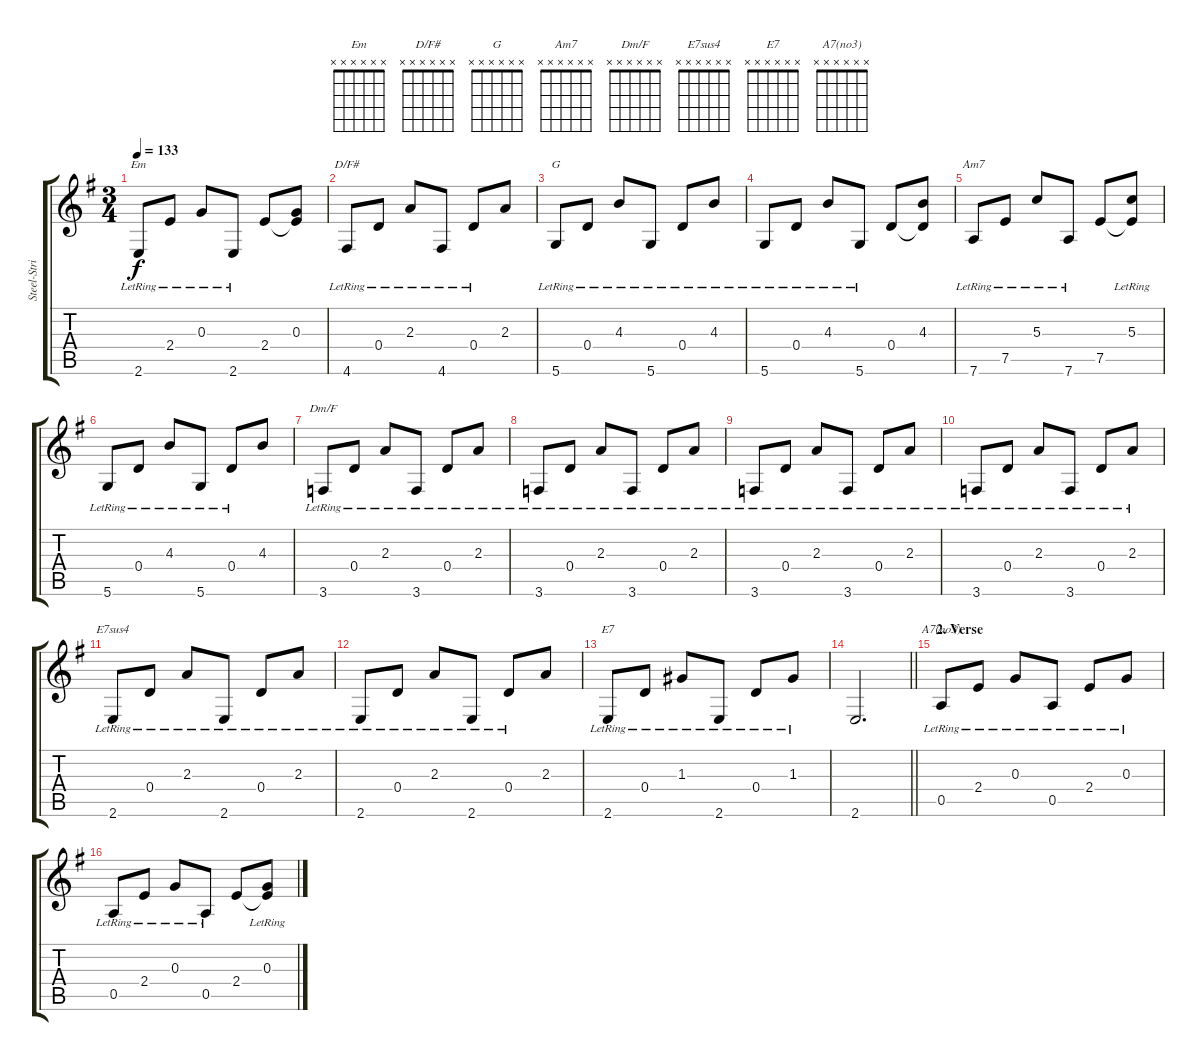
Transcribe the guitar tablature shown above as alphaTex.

\track ("Steel-Strined Acoustic" "Steel-Stri") {instrument acousticguitarsteel}
\staff {score tabs}
\tuning (E4 B3 G3 D3 A2 D2) {hide}
\chord ("Em" x x x x x x)
\chord ("D/F#" x x x x x x)
\chord ("G" x x x x x x)
\chord ("Am7" x x x x x x)
\chord ("Dm/F" x x x x x x)
\chord ("E7sus4" x x x x x x)
\chord ("E7" x x x x x x)
\chord ("A7(no3)" x x x x x x)
\ts (3 4)
\tempo 133
\clef g2
\ks eminor
2.6{lr}.8{ch "Em" dy f} 2.4{lr}.8 0.3{lr}.8 2.6{lr}.8 2.4.8 (0.3 2.4{t}).8 |
4.6{lr}.8{ch "D/F#"} 0.4{lr}.8 2.3{lr}.8 4.6{lr}.8 0.4{lr}.8 2.3.8 |
5.6{lr}.8{ch "G"} 0.4{lr}.8 4.3{lr}.8 5.6{lr}.8 0.4{lr}.8 4.3{lr}.8 |
5.6{lr}.8 0.4{lr}.8 4.3{lr}.8 5.6{lr}.8 0.4.8 (4.3 0.4{t}).8 |
7.6{lr}.8{ch "Am7"} 7.5{lr}.8 5.3{lr}.8 7.6{lr}.8 7.5.8 (5.3{lr} 7.5{t}).8 |
5.6{lr}.8 0.4{lr}.8 4.3{lr}.8 5.6{lr}.8 0.4{lr}.8 4.3.8 |
3.6{lr}.8{ch "Dm/F"} 0.4{lr}.8 2.3{lr}.8 3.6{lr}.8 0.4{lr}.8 2.3{lr}.8 |
3.6{lr}.8 0.4{lr}.8 2.3{lr}.8 3.6{lr}.8 0.4{lr}.8 2.3{lr}.8 |
3.6{lr}.8 0.4{lr}.8 2.3{lr}.8 3.6{lr}.8 0.4{lr}.8 2.3{lr}.8 |
3.6{lr}.8 0.4{lr}.8 2.3{lr}.8 3.6{lr}.8 0.4{lr}.8 2.3{lr}.8 |
2.6{lr}.8{ch "E7sus4"} 0.4{lr}.8 2.3{lr}.8 2.6{lr}.8 0.4{lr}.8 2.3{lr}.8 |
2.6{lr}.8 0.4{lr}.8 2.3{lr}.8 2.6{lr}.8 0.4{lr}.8 2.3.8 |
2.6{lr}.8{ch "E7"} 0.4{lr}.8 1.3{lr}.8 2.6{lr}.8 0.4{lr}.8 1.3{lr}.8 |
\barLineRight lightlight
2.6.2{d} |
\section ("" "2. Verse")
0.5{lr}.8{ch "A7(no3)"} 2.4{lr}.8 0.3{lr}.8 0.5{lr}.8 2.4{lr}.8 0.3{lr}.8 |
0.5{lr}.8 2.4{lr}.8 0.3{lr}.8 0.5{lr}.8 2.4.8 (0.3{lr} 2.4{t}).8
